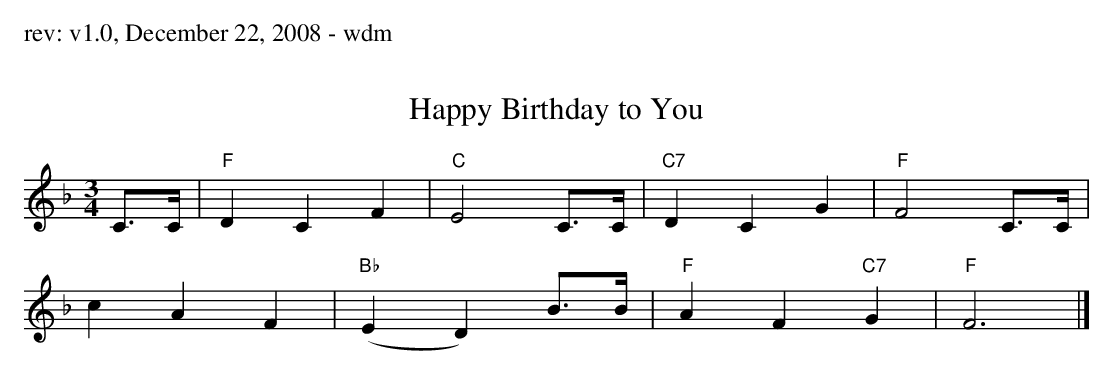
X:1
T:Happy Birthday to You
M:3/4
L:1/8
K:F
C>C |\
"F"D2 C2 F2 |  "C"E4       C>C | "C7"D2 C2     G2 | "F"F4 C>C |
   c2 A2 F2 |  "Bb"(E2 D2) B>B |  "F"A2 F2 "C7"G2 | "F"F6 |]
